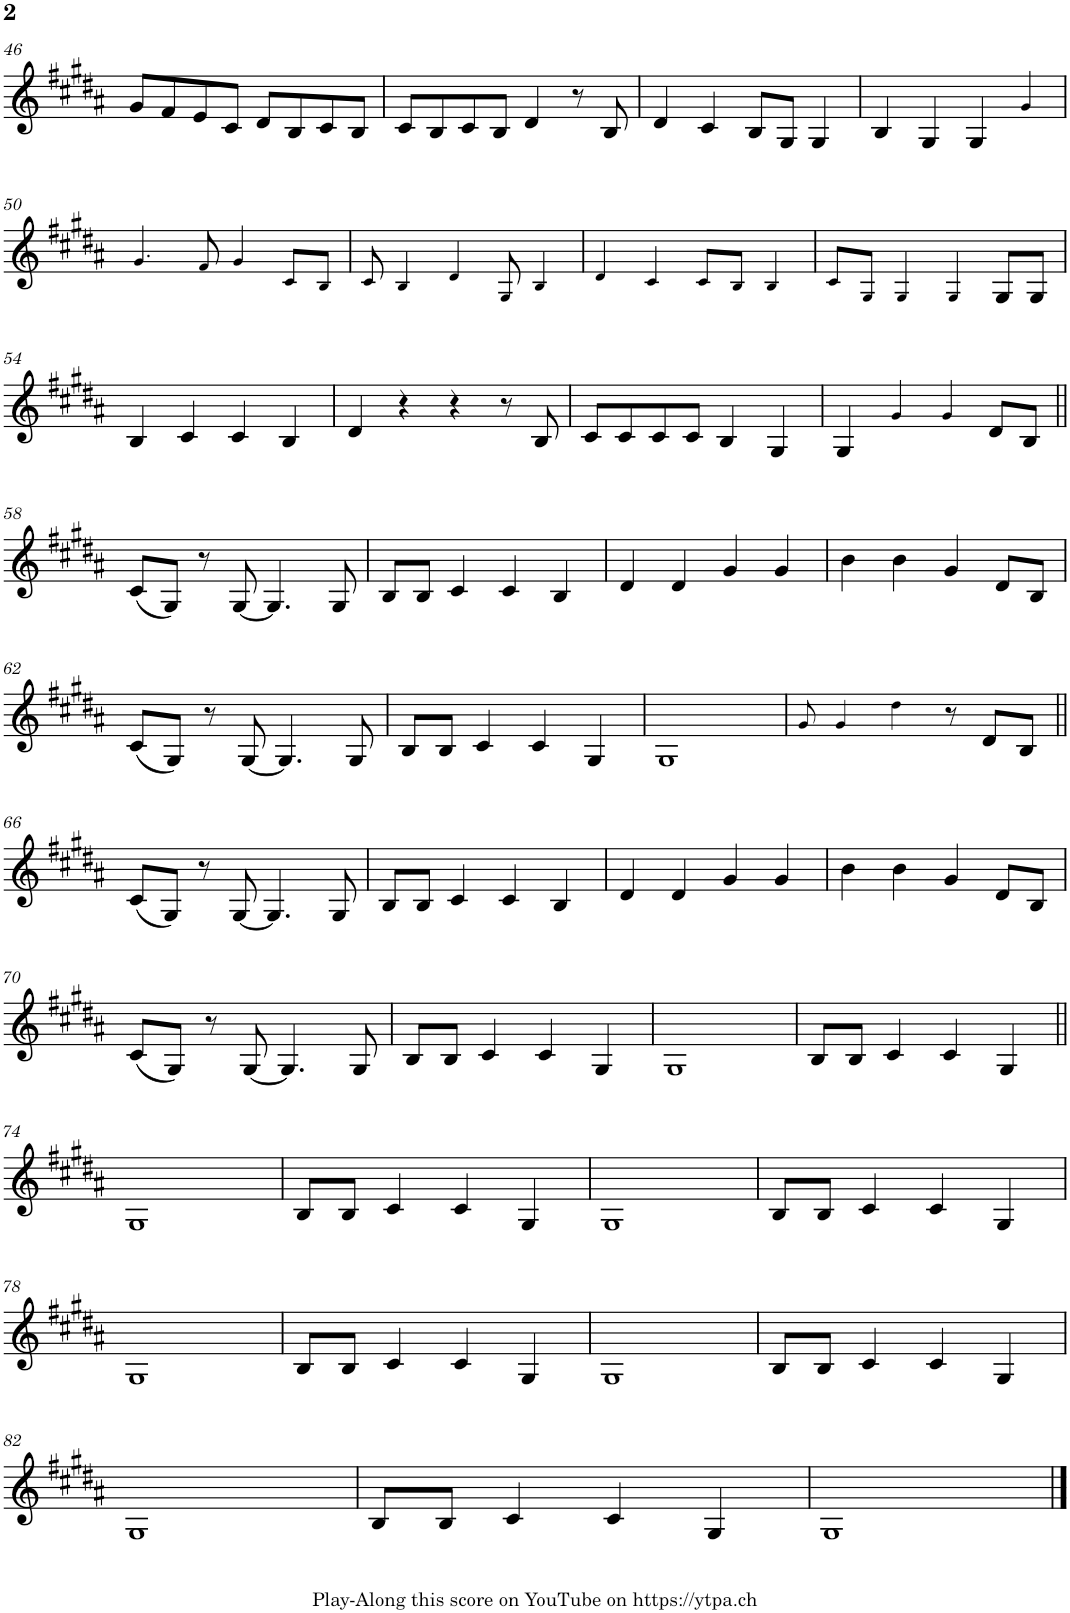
**kern
*part1
*staff1
*I"Piano
*I'Pno.
!!LO:PB:g=z
*clefG2
*k[f#c#g#d#a#]
*M4/4
=46
8g#/L
8f#/
8e/
8c#/J
8d#/L
8B/
8c#/
8B/J
=47
8c#/L
8B/
8c#/
8B/J
4d#/
8r
8B/
=48
4d#/
4c#/
8B/L
8G#/J
4G#/
=49
4B/
4G#/
4G#/
4g#!/
!!LO:LB:g=z
=50
4.g#!/
8f#!/
4g#!/
8c#!/L
8B!/J
=51
8c#!/
4B!/
4d#!/
8G#!/
4B!/
=52
4d#!/
4c#!/
8c#!/L
8B!/J
4B!/
=53
8c#!/L
8G#!/J
4G#!/
4G#!/
8G#/L
8G#/J
!!LO:LB:g=z
=54
4B/
4c#/
4c#/
4B/
=55
4d#/
4r
4r
8r
8B/
=56
8c#/L
8c#/
8c#/
8c#/J
4B/
4G#/
=57
4G#/
4g#!/
4g#!/
8d#/L
8B/J
!!LO:LB:g=z
=58||
(8c#/L
8G#/J)
8r
[8G#/
4.G#/]
8G#/
=59
8B/L
8B/J
4c#/
4c#/
4B/
=60
4d#/
4d#/
4g#/
4g#/
=61
4b\
4b\
4g#/
8d#/L
8B/J
!!LO:LB:g=z
=62
(8c#/L
8G#/J)
8r
[8G#/
4.G#/]
8G#/
=63
8B/L
8B/J
4c#/
4c#/
4G#/
=64
1G#
=65
8g#!/
4g#!/
4dd#!\
8r
8d#/L
8B/J
!!LO:LB:g=z
=66||
(8c#/L
8G#/J)
8r
[8G#/
4.G#/]
8G#/
=67
8B/L
8B/J
4c#/
4c#/
4B/
=68
4d#/
4d#/
4g#/
4g#/
=69
4b\
4b\
4g#/
8d#/L
8B/J
!!LO:LB:g=z
=70
(8c#/L
8G#/J)
8r
[8G#/
4.G#/]
8G#/
=71
8B/L
8B/J
4c#/
4c#/
4G#/
=72
1G#
=73
8B/L
8B/J
4c#/
4c#/
4G#/
!!LO:LB:g=z
=74||
1G#
=75
8B/L
8B/J
4c#/
4c#/
4G#/
=76
1G#
=77
8B/L
8B/J
4c#/
4c#/
4G#/
!!LO:LB:g=z
=78
1G#
=79
8B/L
8B/J
4c#/
4c#/
4G#/
=80
1G#
=81
8B/L
8B/J
4c#/
4c#/
4G#/
!!LO:LB:g=z
=82
1G#
=83
8B/L
8B/J
4c#/
4c#/
4G#/
=84
1G#
==
*-
